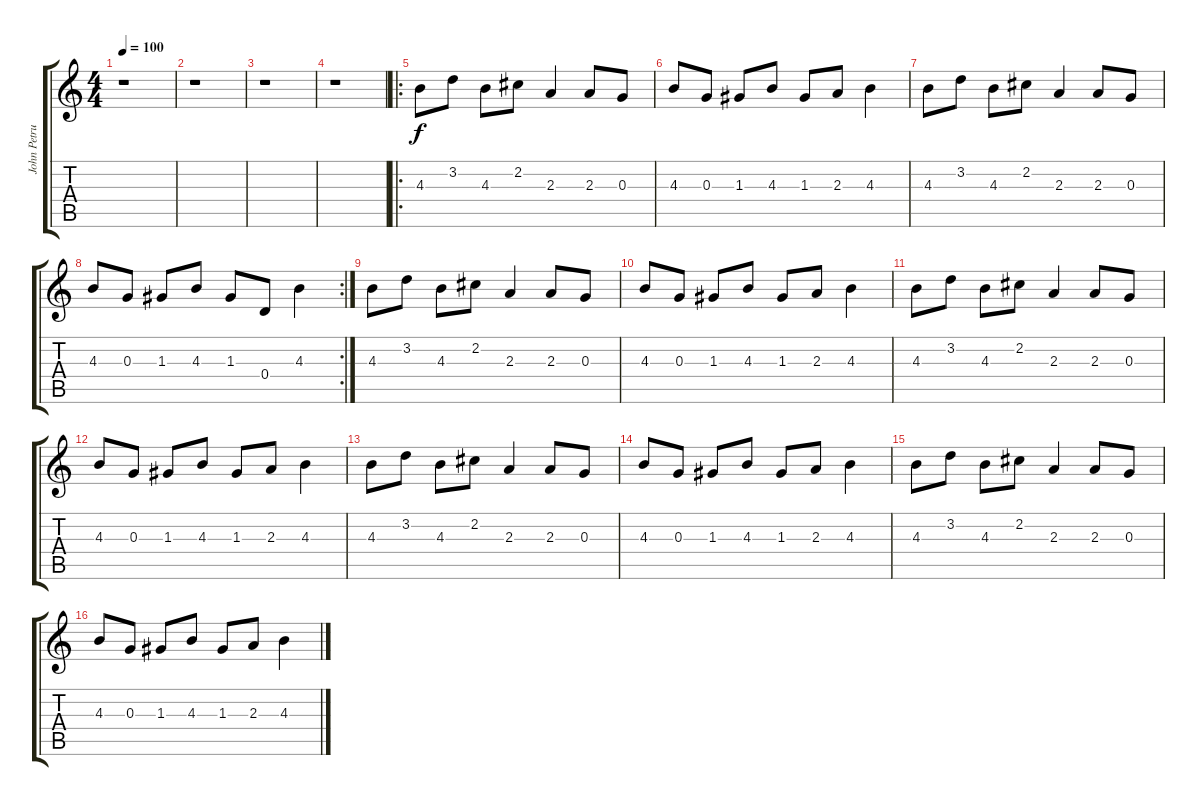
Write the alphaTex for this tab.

\track ("John Petrucci Clean" "John Petru") {instrument acousticguitarnylon}
\staff {score tabs}
\tuning (E4 B3 G3 D3 A2 E2) {hide}
\ts (4 4)
\tempo 100
\clef g2
\ks c
r.1{dy f instrument acousticguitarnylon} |
r.1 |
r.1 |
r.1 |
\ro
4.3.8 3.2.8 4.3.8 2.2.8 2.3.4 2.3.8 0.3.8 |
4.3.8 0.3.8 1.3.8 4.3.8 1.3.8 2.3.8 4.3.4 |
4.3.8 3.2.8 4.3.8 2.2.8 2.3.4 2.3.8 0.3.8 |
\rc 2
4.3.8 0.3.8 1.3.8 4.3.8 1.3.8 0.4.8 4.3.4 |
4.3.8 3.2.8 4.3.8 2.2.8 2.3.4 2.3.8 0.3.8 |
4.3.8 0.3.8 1.3.8 4.3.8 1.3.8 2.3.8 4.3.4 |
4.3.8 3.2.8 4.3.8 2.2.8 2.3.4 2.3.8 0.3.8 |
4.3.8 0.3.8 1.3.8 4.3.8 1.3.8 2.3.8 4.3.4 |
4.3.8 3.2.8 4.3.8 2.2.8 2.3.4 2.3.8 0.3.8 |
4.3.8 0.3.8 1.3.8 4.3.8 1.3.8 2.3.8 4.3.4 |
4.3.8 3.2.8 4.3.8 2.2.8 2.3.4 2.3.8 0.3.8 |
4.3.8 0.3.8 1.3.8 4.3.8 1.3.8 2.3.8 4.3.4
